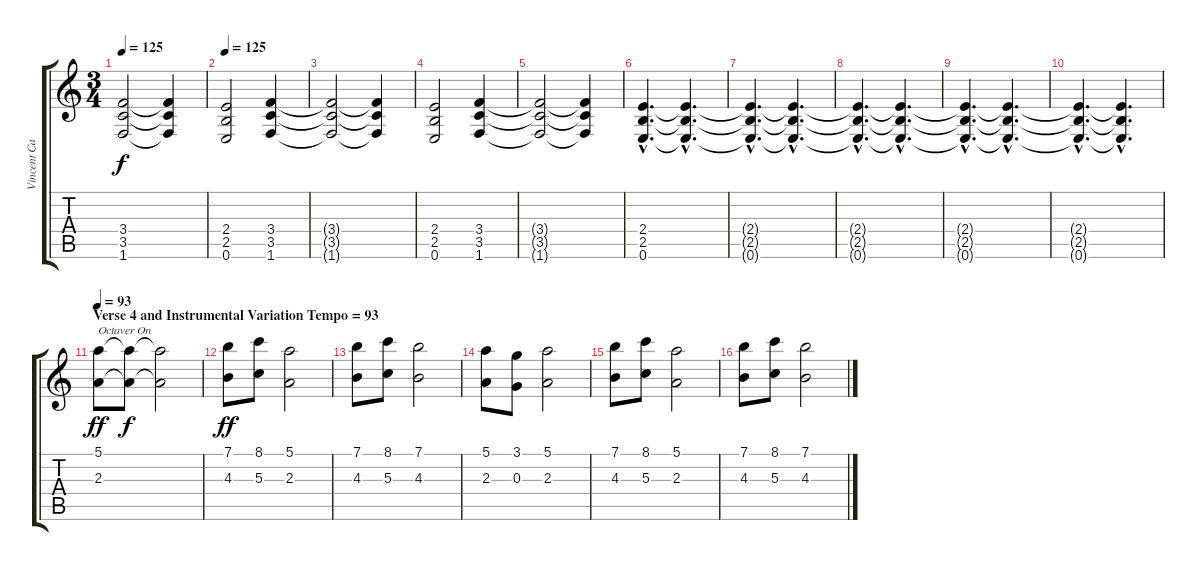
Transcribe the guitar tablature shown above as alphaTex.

\track ("Vincent Cavanagh (Electric Guitar)" "Vincent Ca") {instrument distortionguitar}
\staff {score tabs}
\tuning (E4 B3 G3 D3 A2 E2) {hide}
\ts (3 4)
\tempo 125
\clef g2
\ks c
(3.4{t} 3.5{t} 1.6{t}).2{dy f} (3.4{t} 3.5{t} 1.6{t}).4 |
\tempo 125
(2.4 2.5 0.6).2 (3.4 3.5 1.6).4 |
(3.4{t} 3.5{t} 1.6{t}).2 (3.4{t} 3.5{t} 1.6{t}).4 |
(2.4 2.5 0.6).2 (3.4 3.5 1.6).4 |
(3.4{t} 3.5{t} 1.6{t}).2 (3.4{t} 3.5{t} 1.6{t}).4 |
(2.4{hac} 2.5{hac} 0.6{hac}).4{d} (2.4{hac t} 2.5{hac t} 0.6{hac t}).4{d} |
(2.4{hac t} 2.5{hac t} 0.6{hac t}).4{d} (2.4{hac t} 2.5{hac t} 0.6{hac t}).4{d} |
(2.4{hac t} 2.5{hac t} 0.6{hac t}).4{d} (2.4{hac t} 2.5{hac t} 0.6{hac t}).4{d} |
(2.4{hac t} 2.5{hac t} 0.6{hac t}).4{d} (2.4{hac t} 2.5{hac t} 0.6{hac t}).4{d volume 0} |
(2.4{hac t} 2.5{hac t} 0.6{hac t}).4{d} (2.4{hac t} 2.5{hac t} 0.6{hac t}).4{d} |
\section ("" "Verse 4 and Instrumental Variation Tempo = 93")
\tempo 93
(5.1 2.3).8{txt "Octaver On" dy ff volume 9 instrument distortionguitar} (5.1{t} 2.3{t}).8{dy f} (5.1{t} 2.3{t}).2 |
(7.1 4.3).8{dy ff} (8.1 5.3).8 (5.1 2.3).2 |
(7.1 4.3).8 (8.1 5.3).8 (7.1 4.3).2 |
(5.1 2.3).8 (3.1 0.3).8 (5.1 2.3).2 |
(7.1 4.3).8 (8.1 5.3).8 (5.1 2.3).2 |
(7.1 4.3).8 (8.1 5.3).8 (7.1 4.3).2
